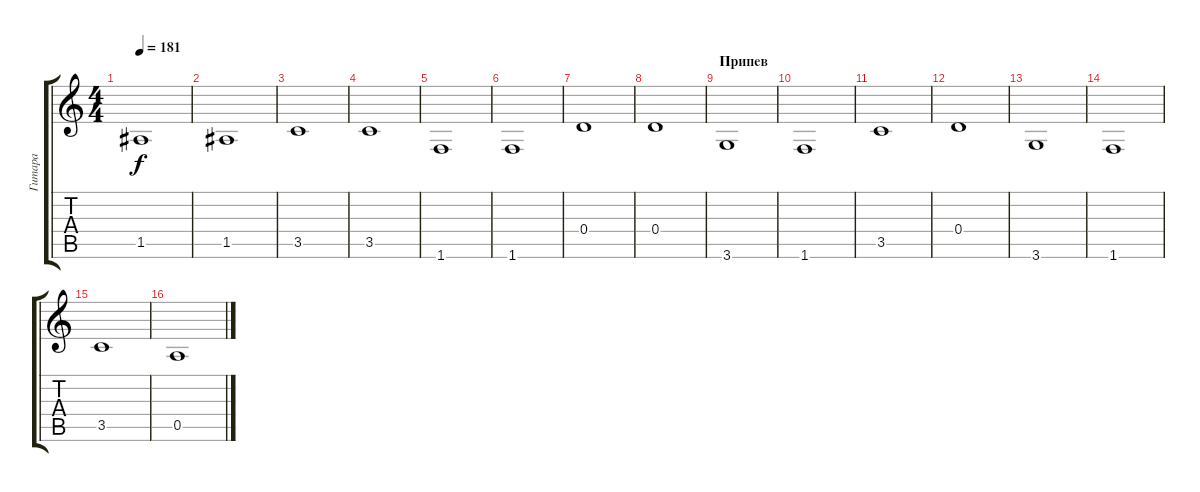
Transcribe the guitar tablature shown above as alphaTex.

\track ("Гитара" "Гитара") {instrument acousticguitarnylon}
\staff {score tabs}
\tuning (E4 B3 G3 D3 A2 E2) {hide}
\ts (4 4)
\tempo 181
\clef g2
\ks c
1.5.1{dy f} |
1.5.1 |
3.5.1 |
3.5.1 |
1.6.1 |
1.6.1 |
0.4.1 |
0.4.1 |
\section ("" "Припев")
3.6.1 |
1.6.1 |
3.5.1 |
0.4.1 |
3.6.1 |
1.6.1 |
3.5.1 |
0.5.1
